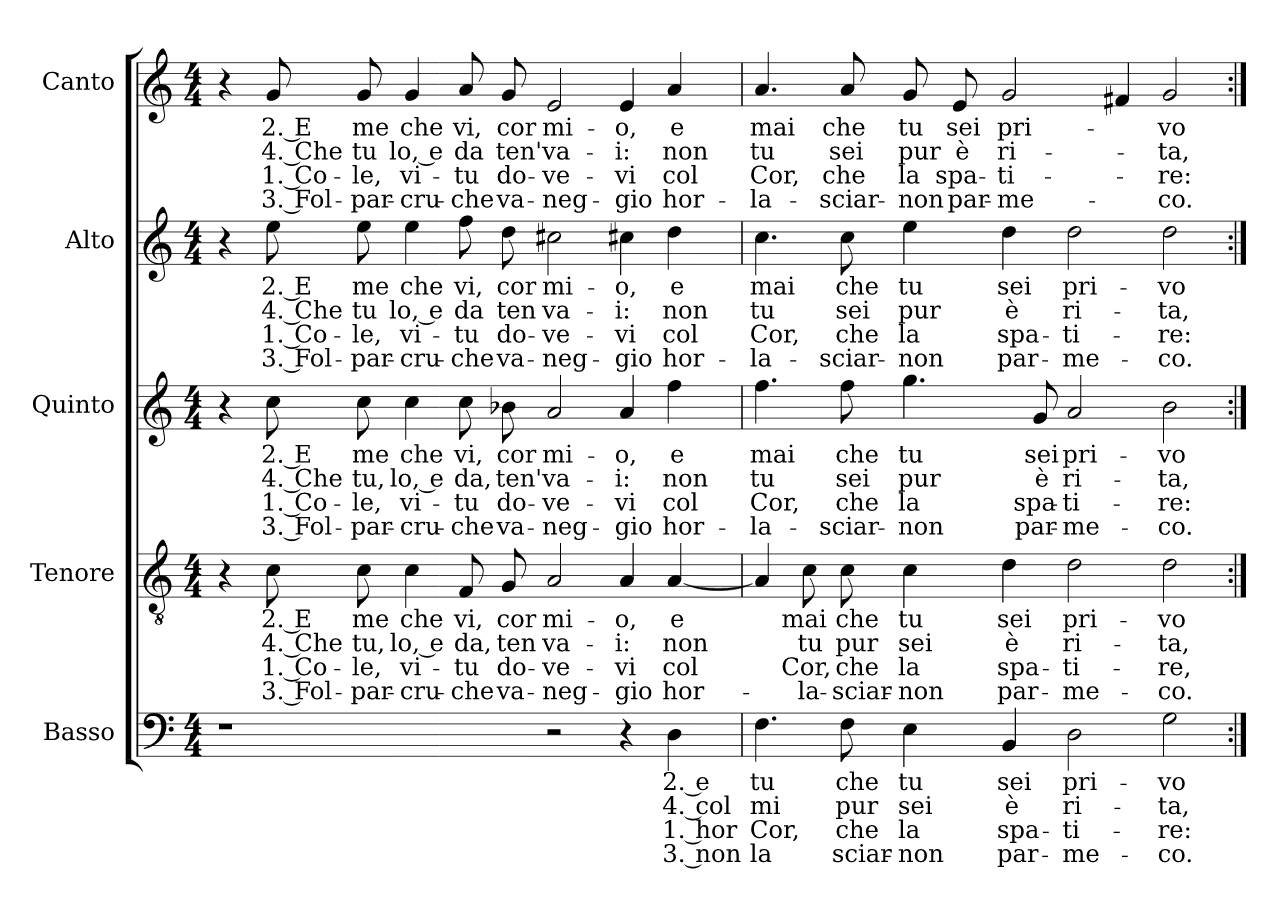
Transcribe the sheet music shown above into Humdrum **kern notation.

**kern	**text	**text	**text	**text	**kern	**text	**text	**text	**text	**kern	**text	**text	**text	**text	**kern	**text	**text	**text	**text	**kern	**text	**text	**text	**text
*part5	*part5	*part5	*part5	*part5	*part4	*part4	*part4	*part4	*part4	*part3	*part3	*part3	*part3	*part3	*part2	*part2	*part2	*part2	*part2	*part1	*part1	*part1	*part1	*part1
*staff5	*staff5	*staff5	*staff5	*staff5	*staff4	*staff4	*staff4	*staff4	*staff4	*staff3	*staff3	*staff3	*staff3	*staff3	*staff2	*staff2	*staff2	*staff2	*staff2	*staff1	*staff1	*staff1	*staff1	*staff1
*I"Basso	*	*	*	*	*I"Tenore	*	*	*	*	*I"Quinto	*	*	*	*	*I"Alto	*	*	*	*	*I"Canto	*	*	*	*
*I'B.	*	*	*	*	*I'T.	*	*	*	*	*	*	*	*	*	*I'A.	*	*	*	*	*	*	*	*	*
*clefF4	*	*	*	*	*clefGv2	*	*	*	*	*clefG2	*	*	*	*	*clefG2	*	*	*	*	*clefG2	*	*	*	*
*k[]	*	*	*	*	*k[]	*	*	*	*	*k[]	*	*	*	*	*k[]	*	*	*	*	*k[]	*	*	*	*
*C:	*	*	*	*	*C:	*	*	*	*	*C:	*	*	*	*	*C:	*	*	*	*	*C:	*	*	*	*
*M4/4	*	*	*	*	*M4/4	*	*	*	*	*M4/4	*	*	*	*	*M4/4	*	*	*	*	*M4/4	*	*	*	*
=1	=1	=1	=1	=1	=1	=1	=1	=1	=1	=1	=1	=1	=1	=1	=1	=1	=1	=1	=1	=1	=1	=1	=1	=1
1r	.	.	.	.	4r	.	.	.	.	4r	.	.	.	.	4r	.	.	.	.	4r	.	.	.	.
.	.	.	.	.	8c\	2. E	4. Che	1. Co-	3. Fol-	8cc\	2. E	4. Che	1. Co-	3. Fol-	8ee\	2. E	4. Che	1. Co-	3. Fol-	8g/	2. E	4. Che	1. Co-	3. Fol-
.	.	.	.	.	8c\	-me	tu,	-le,	par-	8cc\	-me	tu,	-le,	par-	8ee\	-me	tu	-le,	par-	8g/	-me	tu	-le,	par-
.	.	.	.	.	4c\	che	-lo, e	vi-	cru-	4cc\	che	-lo, e	vi-	cru-	4ee\	che	-lo, e	vi-	cru-	4g/	che	-lo, e	vi-	cru-
.	.	.	.	.	8F/	-vi,	-da,	tu	che	8cc\	-vi,	-da,	tu	che	8ff\	-vi,	-da	tu	che	8a/	-vi,	-da	tu	che
.	.	.	.	.	8G/	cor	ten	do-	va-	8b-X\	cor	ten'	do-	va-	8dd\	cor	ten	do-	va-	8g/	cor	ten'	do-	va-
2r	.	.	.	.	2A/	mi-	va-	-ve-	-neg-	2a/	mi-	va-	-ve-	-neg-	2cc#X\	mi-	va-	-ve-	-neg-	2e/	mi-	va-	-ve-	-neg-
4r	.	.	.	.	4A/	-o,	-i:	-vi	-gio	4a/	-o,	-i:	-vi	-gio	4cc#X\	-o,	-i:	-vi	-gio	4e/	-o,	-i:	-vi	-gio
4D\	2. e	4. col	1. hor	3. non	[4A/	e	non	col	hor-	4ff\	e	non	col	hor-	4dd\	e	non	col	hor-	4a/	e	non	col	hor-
=2	=2	=2	=2	=2	=2	=2	=2	=2	=2	=2	=2	=2	=2	=2	=2	=2	=2	=2	=2	=2	=2	=2	=2	=2
4.F\	tu	mi	Cor,	la	4A/]	.	.	.	.	4.ff\	-mai	tu	Cor,	la-	4.cc\	-mai	tu	Cor,	la-	4.a/	-mai	tu	Cor,	la-
.	.	.	.	.	8c\	-mai	tu	Cor,	la-	.	.	.	.	.	.	.	.	.	.	.	.	.	.	.
8F\	che	pur	che	sciar-	8c\	che	pur	che	-sciar-	8ff\	che	sei	che	-sciar-	8cc\	che	sei	che	-sciar-	8a/	che	sei	che	-sciar-
4E\	tu	sei	-la	non	4c\	tu	sei	-la	non	4.gg\	tu	pur	-la	non	4ee\	tu	pur	-la	non	8g/	tu	pur	-la	non
.	.	.	.	.	.	.	.	.	.	.	.	.	.	.	.	.	.	.	.	8e/	sei	è	spa-	par-
4BB/	sei	è	spa-	par-	4d\	sei	è	spa-	par-	.	.	.	.	.	4dd\	sei	è	spa-	par-	2g/	pri-	-ri-	-ti-	me-
.	.	.	.	.	.	.	.	.	.	8g/	sei	è	spa-	par-	.	.	.	.	.	.	.	.	.	.
2D\	pri-	-ri-	-ti-	me-	2d\	pri-	-ri-	-ti-	me-	2a/	pri-	-ri-	-ti-	me-	2dd\	pri-	-ri-	-ti-	me-	.	.	.	.	.
.	.	.	.	.	.	.	.	.	.	.	.	.	.	.	.	.	.	.	.	4f#X/	.	.	.	.
2G\	-vo	-ta,	-re:	-co.	2d\	-vo	-ta,	-re,	-co.	2b\	-vo	-ta,	-re:	-co.	2dd\	-vo	-ta,	-re:	-co.	2g/	-vo	-ta,	-re:	-co.
=:|!	=:|!	=:|!	=:|!	=:|!	=:|!	=:|!	=:|!	=:|!	=:|!	=:|!	=:|!	=:|!	=:|!	=:|!	=:|!	=:|!	=:|!	=:|!	=:|!	=:|!	=:|!	=:|!	=:|!	=:|!
*-	*-	*-	*-	*-	*-	*-	*-	*-	*-	*-	*-	*-	*-	*-	*-	*-	*-	*-	*-	*-	*-	*-	*-	*-
